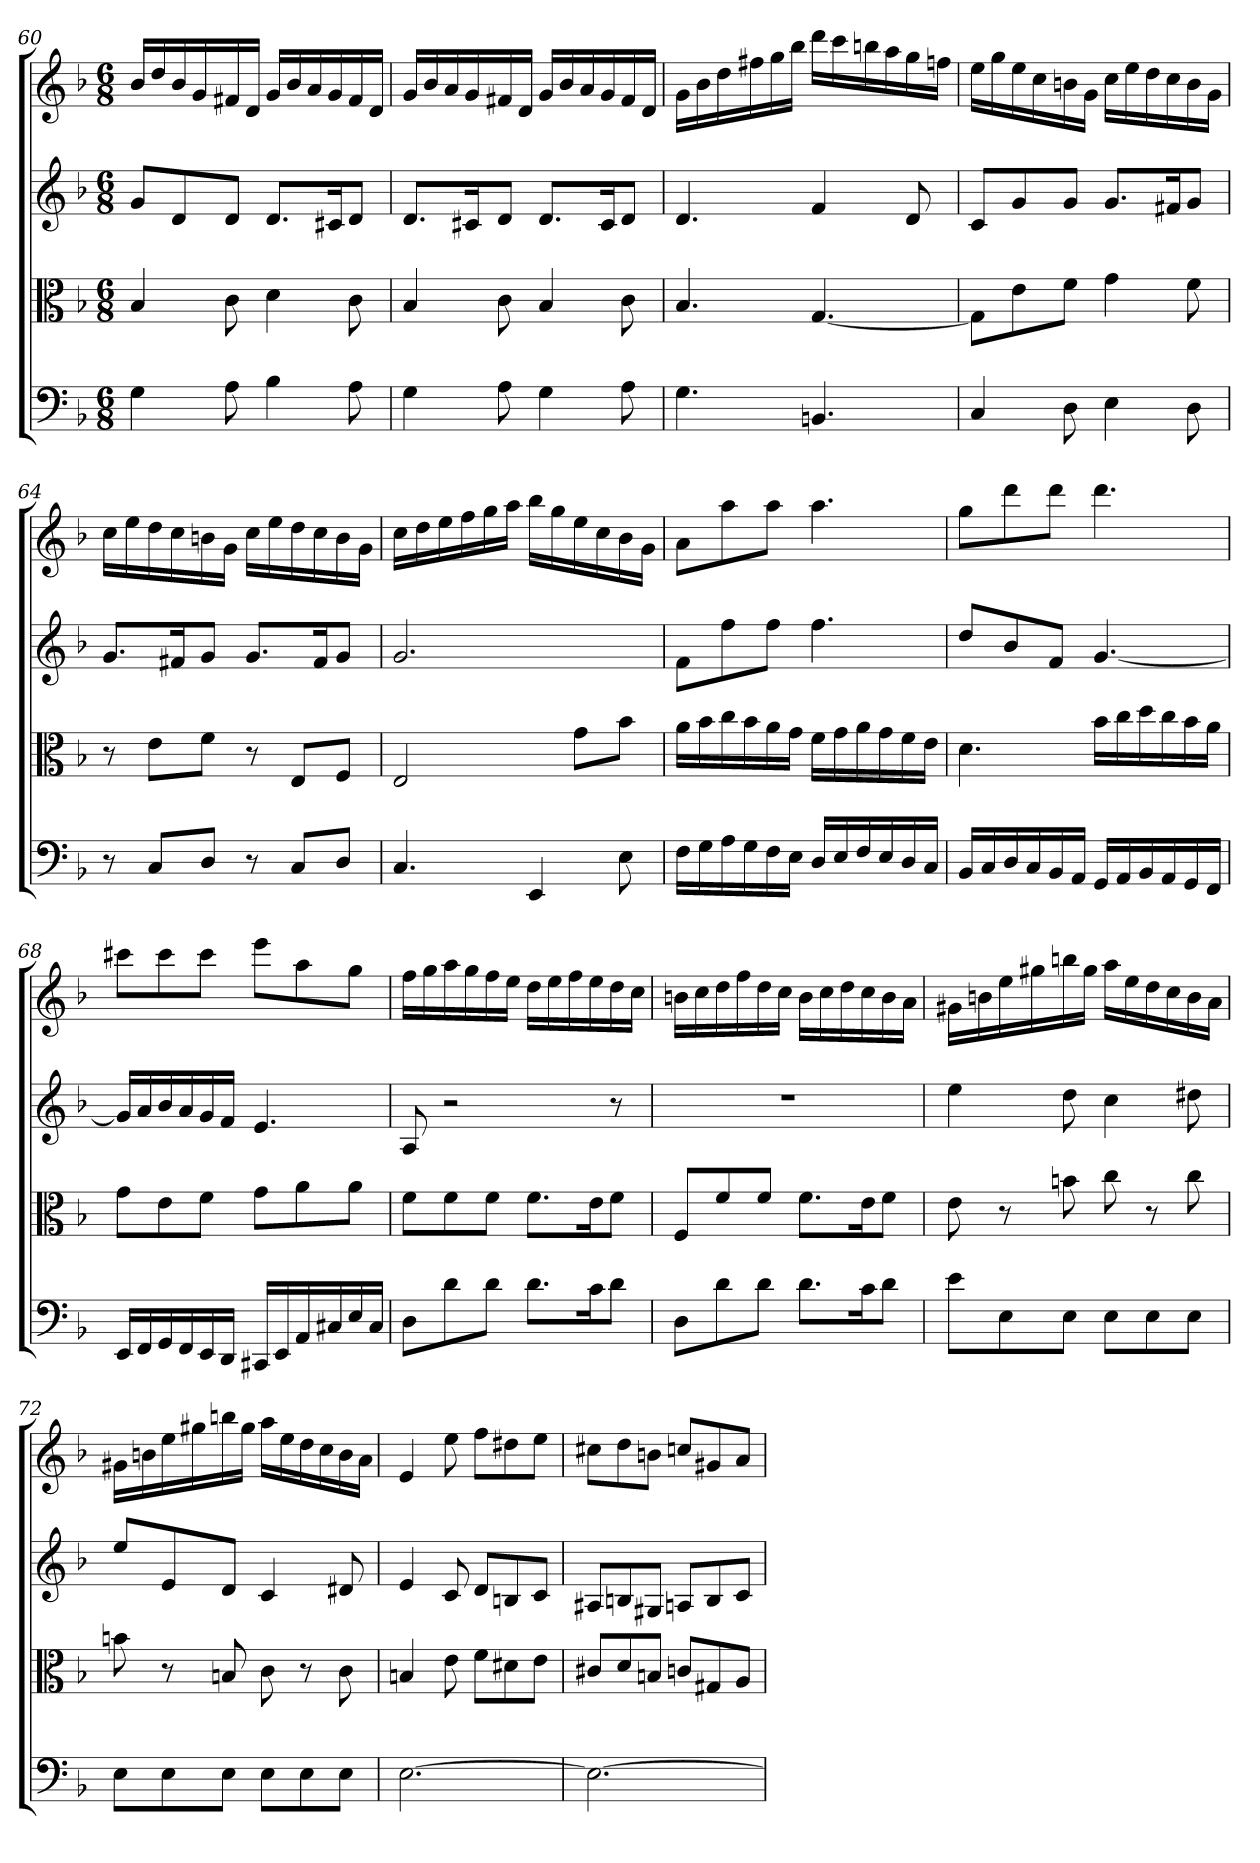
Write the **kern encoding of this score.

**kern	**kern	**kern	**kern
*part4	*part3	*part2	*part1
*staff4	*staff3	*staff2	*staff1
*clefF4	*clefC3	*	*
*k[b-]	*k[b-]	*k[b-]	*k[b-]
*F:	*F:	*F:	*F:
*M6/8	*M6/8	*M6/8	*M6/8
=60	=60	=60	=60
4G	4B-	8gL	16b-LL
.	.	.	16dd
.	.	8d	16b-
.	.	.	16g
8A	8c	8dJ	16f#X
.	.	.	16dJJ
4B-	4d	8.dL	16gLL
.	.	.	16b-
.	.	.	16a
.	.	16c#XK	16g
8A	8c	8dJ	16f#
.	.	.	16dJJ
=61	=61	=61	=61
4G	4B-	8.dL	16gLL
.	.	.	16b-
.	.	.	16a
.	.	16c#XK	16g
8A	8c	8dJ	16f#X
.	.	.	16dJJ
4G	4B-	8.dL	16gLL
.	.	.	16b-
.	.	.	16a
.	.	16c#K	16g
8A	8c	8dJ	16f#
.	.	.	16dJJ
=62	=62	=62	=62
4.G	4.B-	4.d	16gLL
.	.	.	16b-
.	.	.	16dd
.	.	.	16ff#X
.	.	.	16gg
.	.	.	16bb-JJ
4.BBn	[4.G	4f	16dddLL
.	.	.	16ccc
.	.	.	16bbn
.	.	.	16aa
.	.	8d	16gg
.	.	.	16ffnJJ
=63	=63	=63	=63
4C	8G\L]	8cL	16eeLL
.	.	.	16gg
.	8e\	8g	16ee
.	.	.	16cc
8D	8f\J	8gJ	16bn
.	.	.	16gJJ
4E	4g	8.gL	16ccLL
.	.	.	16ee
.	.	.	16dd
.	.	16f#XK	16cc
8D	8f	8gJ	16b
.	.	.	16gJJ
=64	=64	=64	=64
8r	8r	8.gL	16ccLL
.	.	.	16ee
8C/L	8e\L	.	16dd
.	.	16f#XK	16cc
8D/J	8f\J	8gJ	16bn
.	.	.	16gJJ
8r	8r	8.gL	16ccLL
.	.	.	16ee
8C/L	8E/L	.	16dd
.	.	16f#K	16cc
8D/J	8F/J	8gJ	16b
.	.	.	16gJJ
=65	=65	=65	=65
4.C	2E	2.g	16ccLL
.	.	.	16dd
.	.	.	16ee
.	.	.	16ff
.	.	.	16gg
.	.	.	16aaJJ
4EE	.	.	16bb-LL
.	.	.	16gg
.	8g\L	.	16ee
.	.	.	16cc
8E	8b-\J	.	16b-
.	.	.	16gJJ
=66	=66	=66	=66
16F\LL	16a\LL	8fL	8aL
16G\	16b-\	.	.
16A\	16cc\	8ff	8aa
16G\	16b-\	.	.
16F\	16a\	8ffJ	8aaJ
16E\JJ	16g\JJ	.	.
16D/LL	16f\LL	4.ff	4.aa
16E/	16g\	.	.
16F/	16a\	.	.
16E/	16g\	.	.
16D/	16f\	.	.
16C/JJ	16e\JJ	.	.
=67	=67	=67	=67
16BB-/LL	4.d	8ddL	8ggL
16C/	.	.	.
16D/	.	8b-	8ddd
16C/	.	.	.
16BB-/	.	8fJ	8dddJ
16AA/JJ	.	.	.
16GG/LL	16b-\LL	[4.g	4.ddd
16AA/	16cc\	.	.
16BB-/	16dd\	.	.
16AA/	16cc\	.	.
16GG/	16b-\	.	.
16FF/JJ	16a\JJ	.	.
=68	=68	=68	=68
16EE/LL	8g\L	16gLL]	8ccc#XL
16FF/	.	16a	.
16GG/	8e\	16b-	8ccc#
16FF/	.	16a	.
16EE/	8f\J	16g	8ccc#J
16DD/JJ	.	16fJJ	.
16CC#X/LL	8g\L	4.e	8eeeL
16EE/	.	.	.
16AA/	8a\	.	8aa
16C#X/	.	.	.
16E/	8a\J	.	8ggJ
16C#/JJ	.	.	.
=69	=69	=69	=69
8D\L	8f\L	8A	16ffLL
.	.	.	16gg
8d\	8f\	2r	16aa
.	.	.	16gg
8d\J	8f\J	.	16ff
.	.	.	16eeJJ
8.d\L	8.f\L	.	16ddLL
.	.	.	16ee
.	.	.	16ff
16c\K	16e\K	.	16ee
8d\J	8f\J	8r	16dd
.	.	.	16ccJJ
=70	=70	=70	=70
8D\L	8F/L	2.r	16bnLL
.	.	.	16cc
8d\	8f/	.	16dd
.	.	.	16ff
8d\J	8f/J	.	16dd
.	.	.	16ccJJ
8.d\L	8.f\L	.	16bLL
.	.	.	16cc
.	.	.	16dd
16c\K	16e\K	.	16cc
8d\J	8f\J	.	16b
.	.	.	16aJJ
=71	=71	=71	=71
8e\L	8e	4ee	16g#XLL
.	.	.	16bn
8E\	8r	.	16ee
.	.	.	16gg#X
8E\J	8bn	8dd	16bbn
.	.	.	16gg#JJ
8E\L	8cc	4cc	16aaLL
.	.	.	16ee
8E\	8r	.	16dd
.	.	.	16cc
8E\J	8cc	8dd#X	16b
.	.	.	16aJJ
=72	=72	=72	=72
8E\L	8bn	8eeL	16g#XLL
.	.	.	16bn
8E\	8r	8e	16ee
.	.	.	16gg#X
8E\J	8Bn	8dJ	16bbn
.	.	.	16gg#JJ
8E\L	8c	4c	16aaLL
.	.	.	16ee
8E\	8r	.	16dd
.	.	.	16cc
8E\J	8c	8d#X	16b
.	.	.	16aJJ
=73	=73	=73	=73
[2.E	4Bn	4e	4e
.	8e	8c	8ee
.	8f\L	8dL	8ffL
.	8d#X\	8Bn	8dd#X
.	8e\J	8cJ	8eeJ
=74	=74	=74	=74
2.E_	8c#X/L	8A#XL	8cc#XL
.	8d/	8Bn	8dd
.	8Bn/J	8G#XJ	8bnJ
.	8cn/L	8AnL	8ccnL
.	8G#X/	8B	8g#X
.	8A/J	8cJ	8aJ
=	=	=	=
*-	*-	*-	*-
